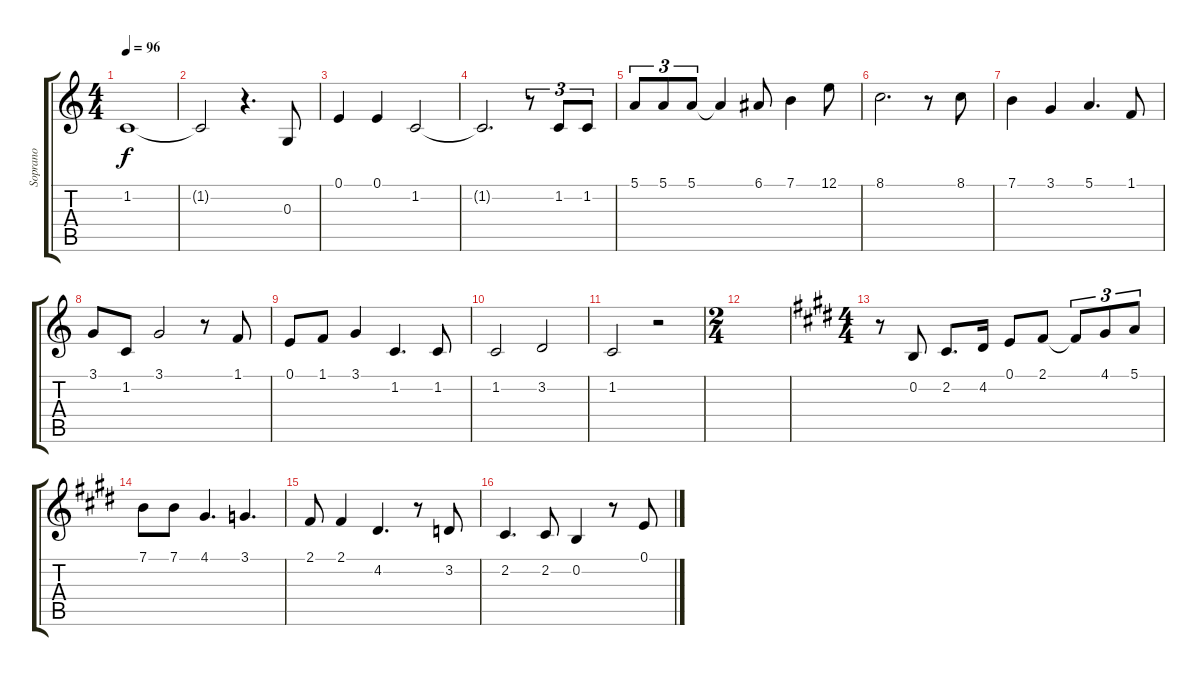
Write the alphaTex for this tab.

\track ("Soprano" "Soprano") {instrument lead6voice}
\staff {score tabs}
\tuning (E4 B3 G3 D3 A2 E2) {hide}
\ts (4 4)
\tempo 96
\clef g2
\ks c
1.2.1{dy f} |
1.2{t}.2 r.4{d} 0.3.8 |
0.1.4 0.1.4 1.2.2 |
1.2{t}.2{d} r.8{tu (3 2)} 1.2.8{tu (3 2)} 1.2.8{tu (3 2)} |
5.1.8{tu (3 2)} 5.1.8{tu (3 2)} 5.1.8{tu (3 2)} 5.1{t}.4 6.1.8 7.1.4 12.1.8 |
8.1.2{d} r.8 8.1.8 |
7.1.4 3.1.4 5.1.4{d} 1.1.8 |
3.1.8 1.2.8 3.1.2 r.8 1.1.8 |
0.1.8 1.1.8 3.1.4 1.2.4{d} 1.2.8 |
1.2.2 3.2.2 |
1.2.2 r.2 |
\ts (2 4)
|
\ts (4 4)
\ks e
r.8 0.2.8 2.2.8{d} 4.2.16 0.1.8 2.1.8 2.1{t}.8{tu (3 2)} 4.1.8{tu (3 2)} 5.1.8{tu (3 2)} |
7.1.8 7.1.8 4.1.4{d} 3.1.4{d} |
2.1.8 2.1.4 4.2.4{d} r.8 3.2.8 |
2.2.4{d} 2.2.8 0.2.4 r.8 0.1.8
